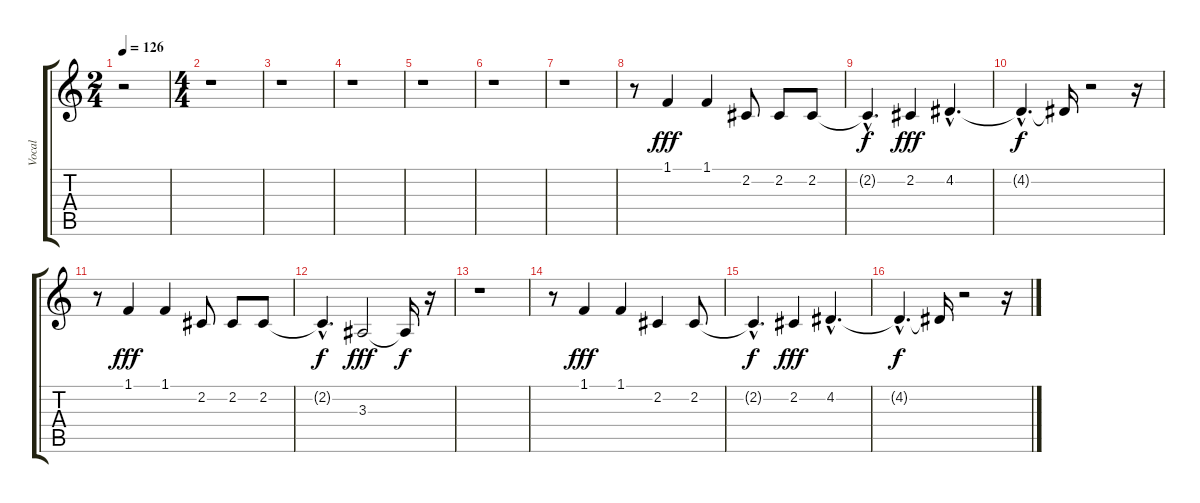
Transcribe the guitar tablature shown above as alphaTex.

\track ("Vocal" "Vocal") {instrument panflute}
\staff {score tabs}
\tuning (E4 B3 G3 D3 A2 E2) {hide}
\ts (2 4)
\tempo 126
\clef g2
\ks c
r.2{dy fff instrument panflute} |
\ts (4 4)
r.1 |
r.1 |
r.1 |
r.1 |
r.1 |
r.1 |
r.8 1.1.4 1.1.4 2.2.8 2.2.8 2.2.8 |
2.2{hac t}.4{d dy f} 2.2.4{dy fff} 4.2{hac}.4{d} |
4.2{hac t}.4{d dy f} 4.2{t}.16 r.2 r.16 |
r.8 1.1.4{dy fff} 1.1.4 2.2.8 2.2.8 2.2.8 |
2.2{hac t}.4{d dy f} 3.3.2{dy fff} 3.3{t}.16{dy f} r.16 |
r.1 |
r.8 1.1.4{dy fff} 1.1.4 2.2.4 2.2.8 |
2.2{hac t}.4{d dy f} 2.2.4{dy fff} 4.2{hac}.4{d} |
4.2{hac t}.4{d dy f} 4.2{t}.16 r.2 r.16
